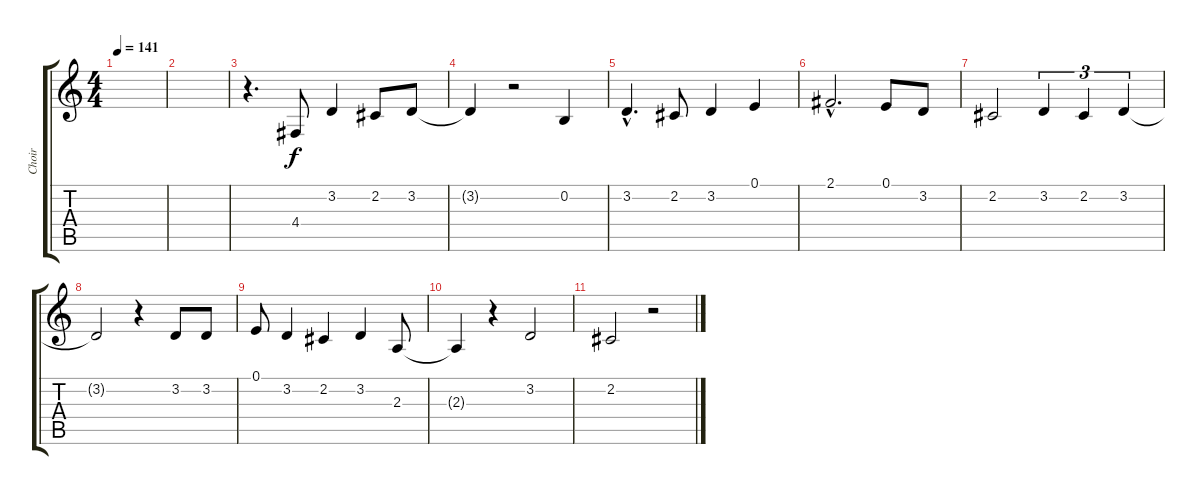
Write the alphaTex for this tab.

\track ("Choir" "Choir") {instrument pad4choir}
\staff {score tabs}
\tuning (E4 B3 G3 D3 A2 E2) {hide}
\ts (4 4)
\tempo 141
\clef g2
\ks c
|
|
r.4{d} 4.4.8{instrument violin} 3.2.4 2.2.8 3.2.8 |
3.2{t}.4 r.2 0.2.4 |
3.2{hac}.4{d} 2.2.8 3.2.4 0.1.4 |
2.1{hac}.2{d} 0.1.8 3.2.8 |
2.2.2 3.2.4{tu (3 2)} 2.2.4{tu (3 2)} 3.2.4{tu (3 2)} |
3.2{t}.2 r.4 3.2.8 3.2.8 |
0.1.8 3.2.4 2.2.4 3.2.4 2.3.8 |
2.3{t}.4 r.4 3.2.2 |
2.2.2 r.2
